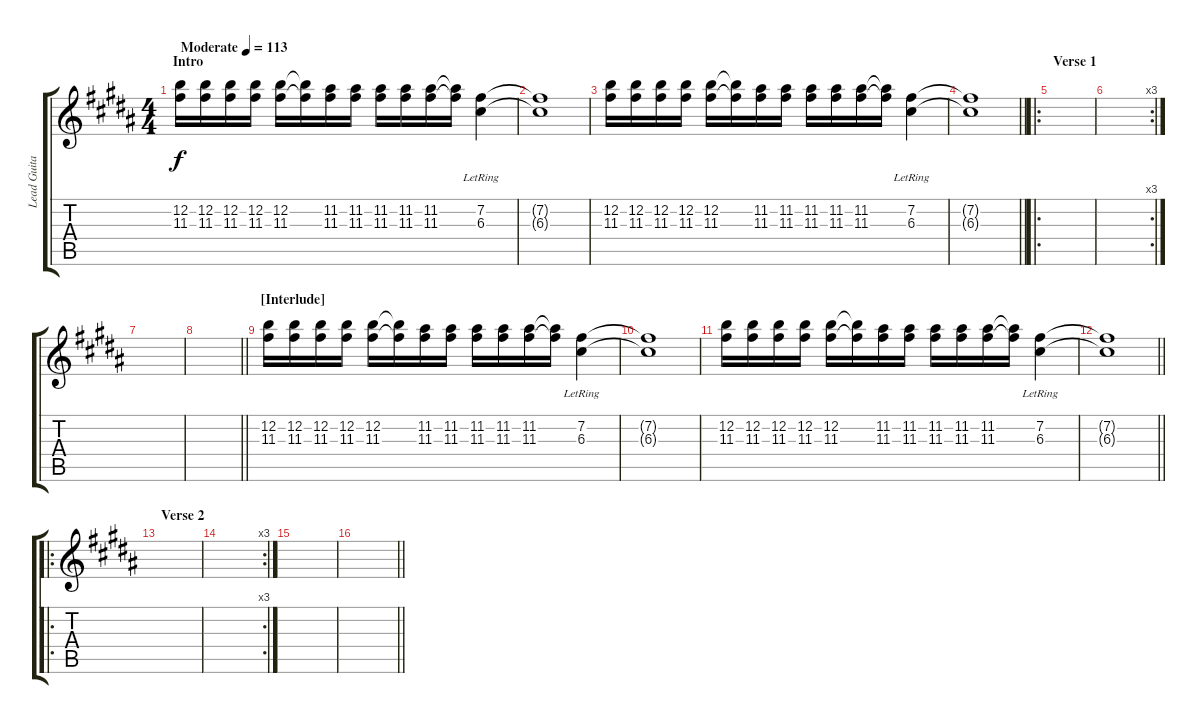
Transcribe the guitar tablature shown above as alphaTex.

\track ("Lead Guitar" "Lead Guita") {instrument overdrivenguitar}
\staff {score tabs}
\tuning (E4 B3 G3 D3 A2 E2) {hide}
\ts (4 4)
\section ("" "Intro")
\tempo (113 "Moderate")
\clef g2
\ks b
(12.2 11.3).16{dy f instrument overdrivenguitar} (12.2 11.3).16 (12.2 11.3).16 (12.2 11.3).16 (12.2 11.3).16 (12.2{t} 11.3{t}).16 (11.2 11.3).16 (11.2 11.3).16 (11.2 11.3).16 (11.2 11.3).16 (11.2 11.3).16 (11.2{t} 11.3{t}).16 (7.2{lr} 6.3).4 |
(7.2{t} 6.3{t}).1 |
(12.2 11.3).16 (12.2 11.3).16 (12.2 11.3).16 (12.2 11.3).16 (12.2 11.3).16 (12.2{t} 11.3{t}).16 (11.2 11.3).16 (11.2 11.3).16 (11.2 11.3).16 (11.2 11.3).16 (11.2 11.3).16 (11.2{t} 11.3{t}).16 (7.2{lr} 6.3).4 |
\barLineRight lightlight
(7.2{t} 6.3{t}).1 |
\ro
\section ("" "Verse 1")
|
\rc 3
|
|
\barLineRight lightlight
|
\section ("" "[Interlude]")
(12.2 11.3).16 (12.2 11.3).16 (12.2 11.3).16 (12.2 11.3).16 (12.2 11.3).16 (12.2{t} 11.3{t}).16 (11.2 11.3).16 (11.2 11.3).16 (11.2 11.3).16 (11.2 11.3).16 (11.2 11.3).16 (11.2{t} 11.3{t}).16 (7.2{lr} 6.3).4 |
(7.2{t} 6.3{t}).1 |
(12.2 11.3).16 (12.2 11.3).16 (12.2 11.3).16 (12.2 11.3).16 (12.2 11.3).16 (12.2{t} 11.3{t}).16 (11.2 11.3).16 (11.2 11.3).16 (11.2 11.3).16 (11.2 11.3).16 (11.2 11.3).16 (11.2{t} 11.3{t}).16 (7.2{lr} 6.3).4 |
\barLineRight lightlight
(7.2{t} 6.3{t}).1 |
\ro
\section ("" "Verse 2")
|
\rc 3
|
|
\barLineRight lightlight
